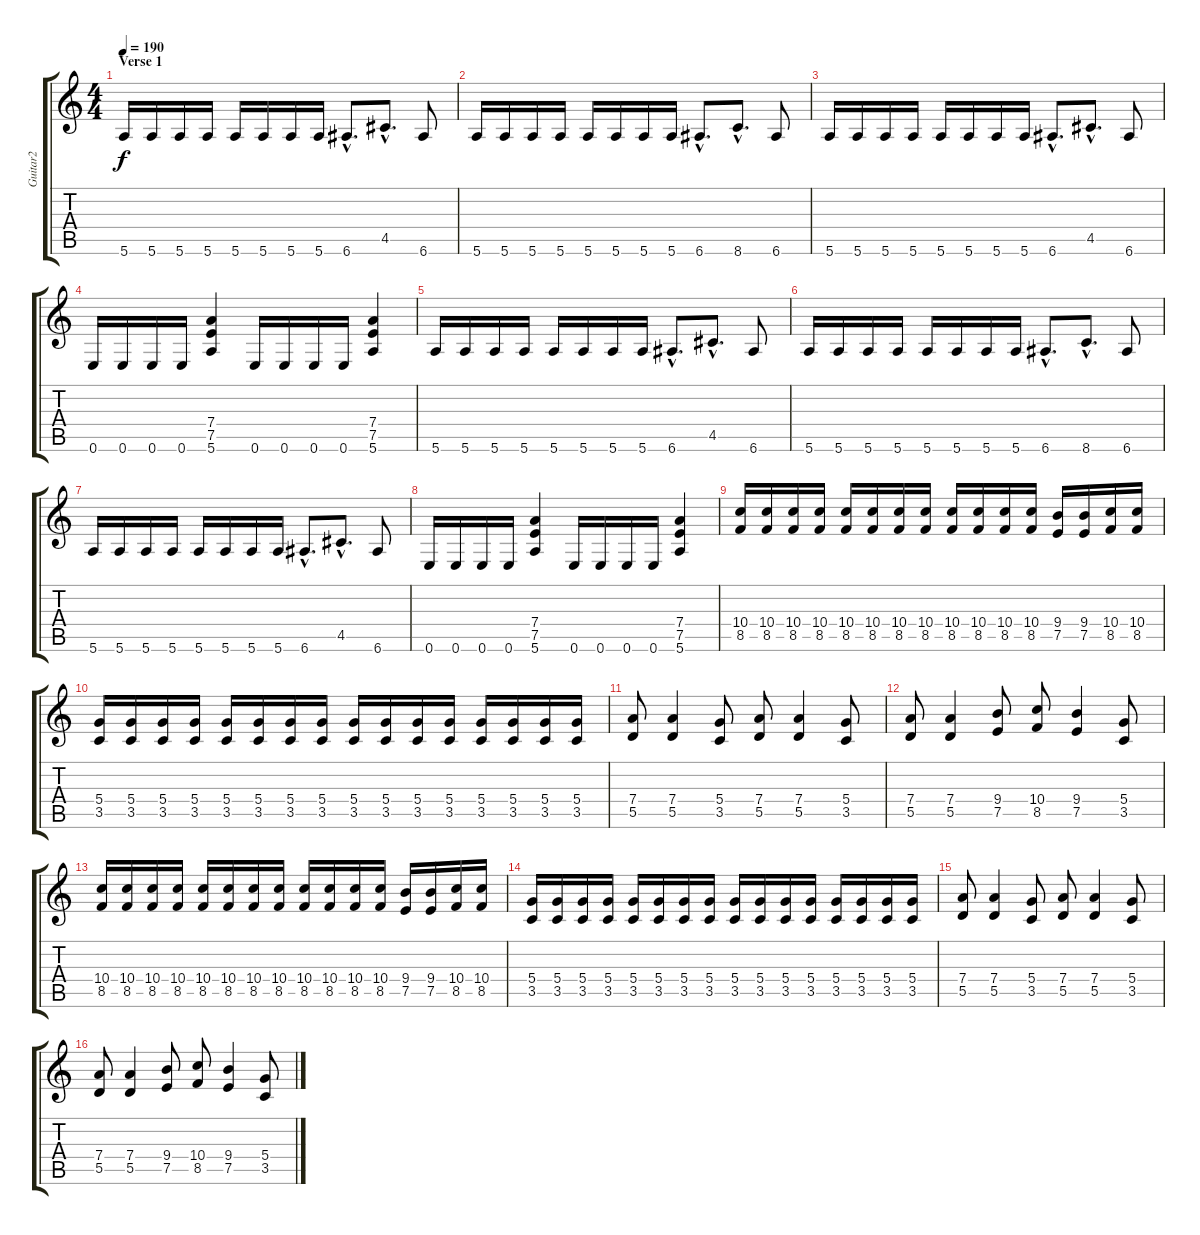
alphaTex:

\track ("Guitar2" "Guitar2") {instrument distortionguitar}
\staff {score tabs}
\tuning (E4 B3 G3 D3 A2 E2) {hide}
\ts (4 4)
\section ("" "Verse 1")
\tempo 190
\clef g2
\ks c
5.6.16{dy f} 5.6.16 5.6.16 5.6.16 5.6.16 5.6.16 5.6.16 5.6.16 6.6{hac}.8{d} 4.5{hac}.8{d} 6.6.8 |
5.6.16 5.6.16 5.6.16 5.6.16 5.6.16 5.6.16 5.6.16 5.6.16 6.6{hac}.8{d} 8.6{hac}.8{d} 6.6.8 |
5.6.16 5.6.16 5.6.16 5.6.16 5.6.16 5.6.16 5.6.16 5.6.16 6.6{hac}.8{d} 4.5{hac}.8{d} 6.6.8 |
0.6.16 0.6.16 0.6.16 0.6.16 (7.4 7.5 5.6).4 0.6.16 0.6.16 0.6.16 0.6.16 (7.4 7.5 5.6).4 |
5.6.16 5.6.16 5.6.16 5.6.16 5.6.16 5.6.16 5.6.16 5.6.16 6.6{hac}.8{d} 4.5{hac}.8{d} 6.6.8 |
5.6.16 5.6.16 5.6.16 5.6.16 5.6.16 5.6.16 5.6.16 5.6.16 6.6{hac}.8{d} 8.6{hac}.8{d} 6.6.8 |
5.6.16 5.6.16 5.6.16 5.6.16 5.6.16 5.6.16 5.6.16 5.6.16 6.6{hac}.8{d} 4.5{hac}.8{d} 6.6.8 |
0.6.16 0.6.16 0.6.16 0.6.16 (7.4 7.5 5.6).4 0.6.16 0.6.16 0.6.16 0.6.16 (7.4 7.5 5.6).4 |
(10.4 8.5).16 (10.4 8.5).16 (10.4 8.5).16 (10.4 8.5).16 (10.4 8.5).16 (10.4 8.5).16 (10.4 8.5).16 (10.4 8.5).16 (10.4 8.5).16 (10.4 8.5).16 (10.4 8.5).16 (10.4 8.5).16 (9.4 7.5).16 (9.4 7.5).16 (10.4 8.5).16 (10.4 8.5).16 |
(5.4 3.5).16 (5.4 3.5).16 (5.4 3.5).16 (5.4 3.5).16 (5.4 3.5).16 (5.4 3.5).16 (5.4 3.5).16 (5.4 3.5).16 (5.4 3.5).16 (5.4 3.5).16 (5.4 3.5).16 (5.4 3.5).16 (5.4 3.5).16 (5.4 3.5).16 (5.4 3.5).16 (5.4 3.5).16 |
(7.4 5.5).8 (7.4 5.5).4 (5.4 3.5).8 (7.4 5.5).8 (7.4 5.5).4 (5.4 3.5).8 |
(7.4 5.5).8 (7.4 5.5).4 (9.4 7.5).8 (10.4 8.5).8 (9.4 7.5).4 (5.4 3.5).8 |
(10.4 8.5).16 (10.4 8.5).16 (10.4 8.5).16 (10.4 8.5).16 (10.4 8.5).16 (10.4 8.5).16 (10.4 8.5).16 (10.4 8.5).16 (10.4 8.5).16 (10.4 8.5).16 (10.4 8.5).16 (10.4 8.5).16 (9.4 7.5).16 (9.4 7.5).16 (10.4 8.5).16 (10.4 8.5).16 |
(5.4 3.5).16 (5.4 3.5).16 (5.4 3.5).16 (5.4 3.5).16 (5.4 3.5).16 (5.4 3.5).16 (5.4 3.5).16 (5.4 3.5).16 (5.4 3.5).16 (5.4 3.5).16 (5.4 3.5).16 (5.4 3.5).16 (5.4 3.5).16 (5.4 3.5).16 (5.4 3.5).16 (5.4 3.5).16 |
(7.4 5.5).8 (7.4 5.5).4 (5.4 3.5).8 (7.4 5.5).8 (7.4 5.5).4 (5.4 3.5).8 |
(7.4 5.5).8 (7.4 5.5).4 (9.4 7.5).8 (10.4 8.5).8 (9.4 7.5).4 (5.4 3.5).8
